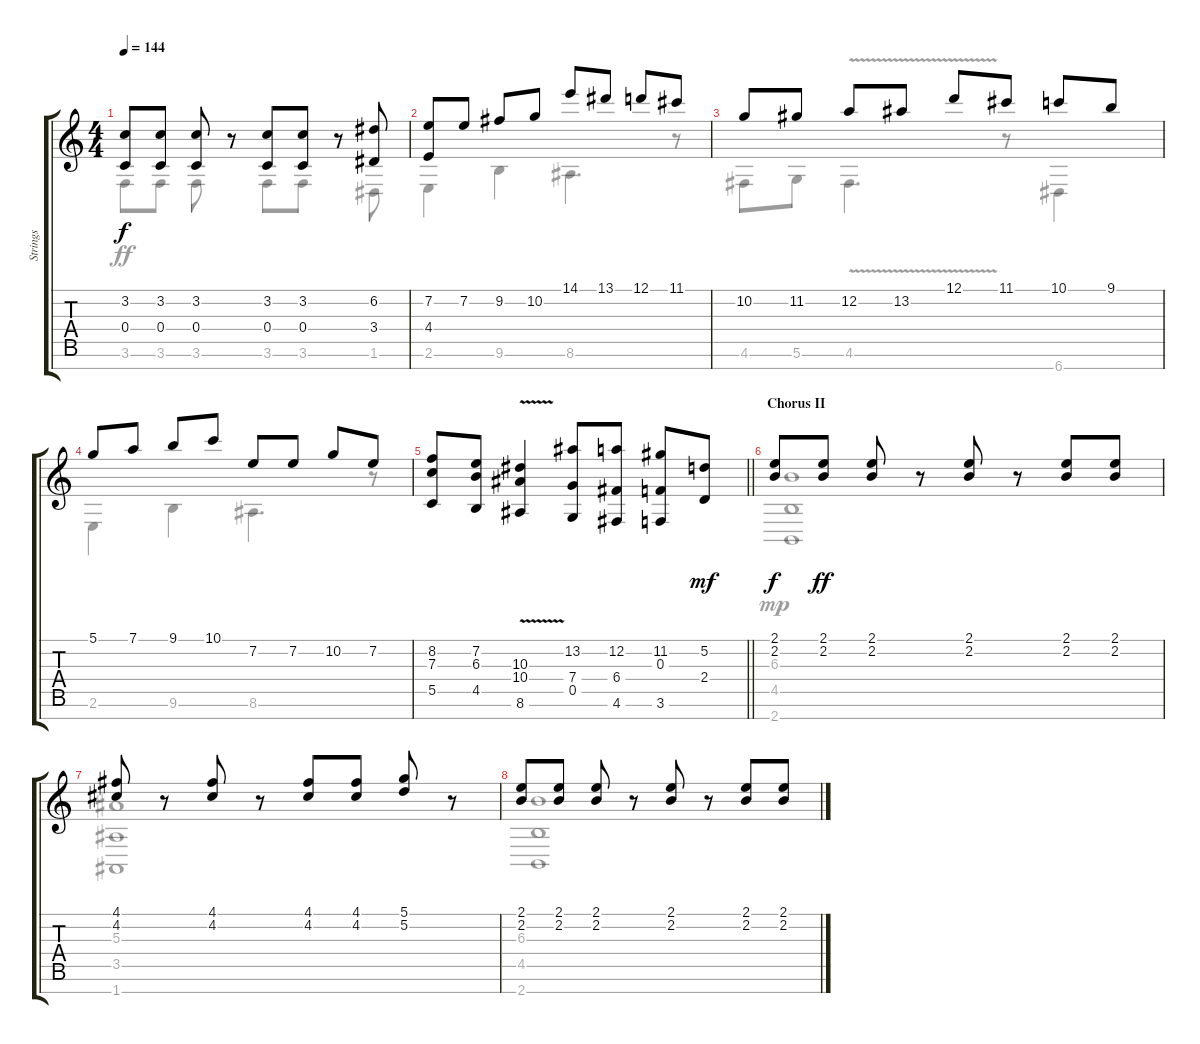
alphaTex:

\track ("Strings" "Strings") {instrument stringensemble1}
\staff {score tabs}
\tuning (D5 A4 F4 C4 G3 D3 A2) {hide}
\voice
\ts (4 4)
\tempo 144
\clef g2
\ks c
(3.2 0.4).8{dy f} (3.2 0.4).8 (3.2 0.4).8 r.8 (3.2 0.4).8 (3.2 0.4).8 r.8 (6.2 3.4).8 |
(7.2 4.4).8 7.2.8 9.2.8 10.2.8 14.1.8 13.1.8 12.1.8 11.1.8 |
10.2.8 11.2.8 12.2.8 13.2.8 12.1.8 11.1.8 10.1.8 9.1.8 |
5.1.8 7.1.8 9.1.8 10.1.8 7.2.8 7.2.8 10.2.8 7.2.8 |
\barLineRight lightlight
(8.2 7.3 5.5).8 (7.2 6.3 4.5).8 (10.3{v} 10.4 8.6).4 (13.2 7.4 0.5).8 (12.2 6.4 4.6).8 (11.2 0.3 3.6).8 (5.2 2.4).8{dy mf} |
\section ("" "Chorus II")
(2.1 2.2).8{dy f volume 14} (2.1 2.2).8{dy ff} (2.1 2.2).8 r.8 (2.1 2.2).8 r.8 (2.1 2.2).8 (2.1 2.2).8 |
(4.1 4.2).8 r.8 (4.1 4.2).8 r.8 (4.1 4.2).8 (4.1 4.2).8 (5.1 5.2).8 r.8 |
(2.1 2.2).8 (2.1 2.2).8 (2.1 2.2).8 r.8 (2.1 2.2).8 r.8 (2.1 2.2).8 (2.1 2.2).8
\voice
\clef g2
\ottava regular
\simile none
\ks c
3.6.8{dy ff} 3.6.8 3.6.8 r.8 3.6.8 3.6.8 r.8 1.6.8 |
2.6.4 9.6.4 8.6.4{d} r.8 |
4.6.8 5.6.8 4.6{v}.4{d} r.8 6.7.4 |
2.6.4 9.6.4 8.6.4{d} r.8 |
\barLineRight lightlight
|
(6.3 4.5 2.7).1{dy mp} |
(5.3 3.5 1.7).1 |
(6.3 4.5 2.7).1
